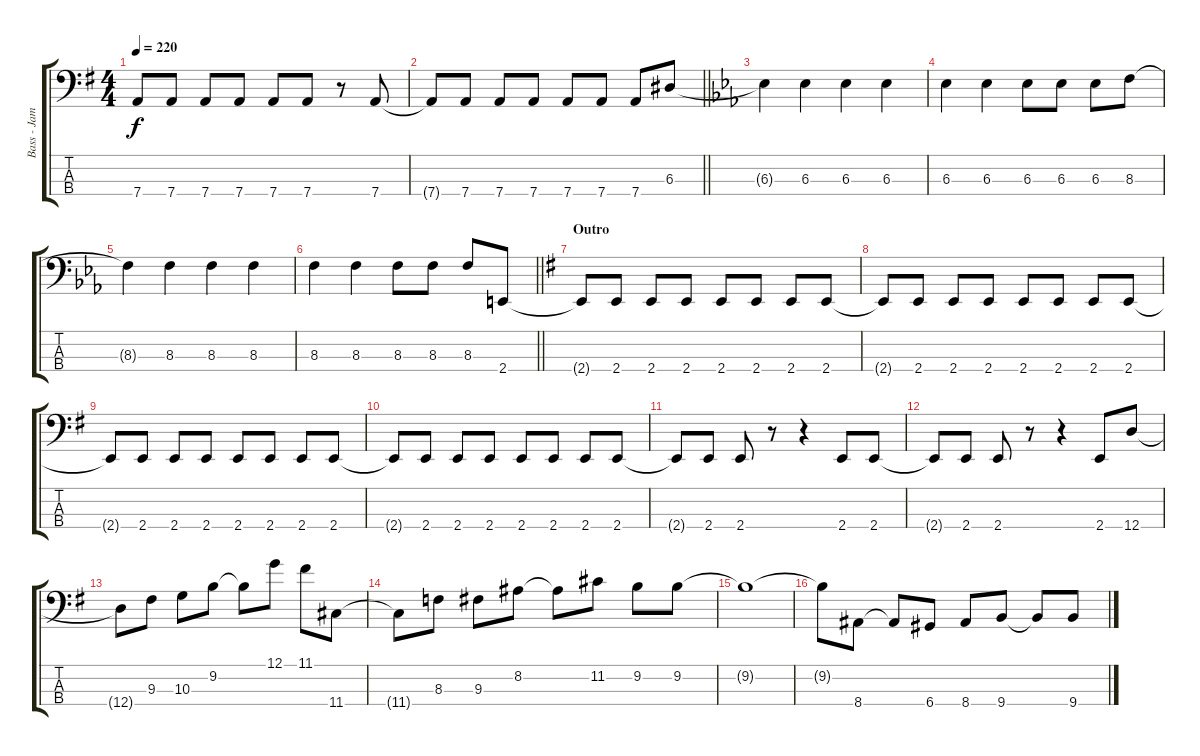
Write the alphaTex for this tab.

\track ("Bass - James Johnston" "Bass - Jam") {instrument electricbassfinger}
\staff {score tabs}
\tuning (G2 D2 A1 D1) {hide}
\ts (4 4)
\tempo 220
\clef f4
\ks eminor
7.4{t}.8{dy f} 7.4.8 7.4.8 7.4.8 7.4.8 7.4.8 r.8 7.4.8 |
\barLineRight lightlight
7.4{t}.8 7.4.8 7.4.8 7.4.8 7.4.8 7.4.8 7.4.8 6.3.8 |
\ks eb
6.3{t}.4 6.3.4 6.3.4 6.3.4 |
6.3.4 6.3.4 6.3.8 6.3.8 6.3.8 8.3.8 |
8.3{t}.4 8.3.4 8.3.4 8.3.4 |
\barLineRight lightlight
8.3.4 8.3.4 8.3.8 8.3.8 8.3.8 2.4.8 |
\section ("" "Outro")
\ks eminor
2.4{t}.8 2.4.8 2.4.8 2.4.8 2.4.8 2.4.8 2.4.8 2.4.8 |
2.4{t}.8 2.4.8 2.4.8 2.4.8 2.4.8 2.4.8 2.4.8 2.4.8 |
2.4{t}.8 2.4.8 2.4.8 2.4.8 2.4.8 2.4.8 2.4.8 2.4.8 |
2.4{t}.8 2.4.8 2.4.8 2.4.8 2.4.8 2.4.8 2.4.8 2.4.8 |
2.4{t}.8 2.4.8 2.4.8 r.8 r.4 2.4.8 2.4.8 |
2.4{t}.8 2.4.8 2.4.8 r.8 r.4 2.4.8 12.4.8 |
12.4{t}.8 9.3.8 10.3.8 9.2.8 9.2{t}.8 12.1.8 11.1.8 11.4.8 |
11.4{t}.8 8.3.8 9.3.8 8.2.8 8.2{t}.8 11.2.8 9.2.8 9.2.8 |
9.2{t}.1 |
9.2{t}.8 8.4.8 8.4{t}.8 6.4.8 8.4.8 9.4.8 9.4{t}.8 9.4.8
